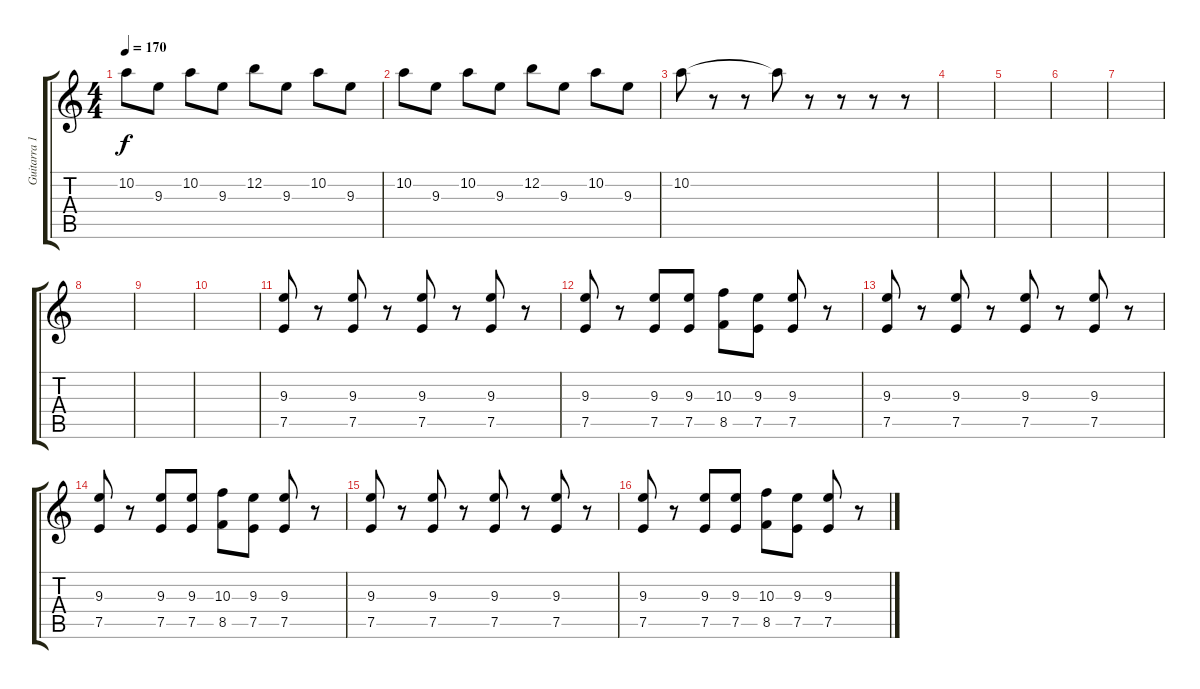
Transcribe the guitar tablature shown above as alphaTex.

\track ("Guitarra 1" "Guitarra 1") {instrument overdrivenguitar}
\staff {score tabs}
\tuning (E4 B3 G3 D3 A2 E2) {hide}
\ts (4 4)
\tempo 170
\clef g2
\ks c
10.2.8{dy f} 9.3.8 10.2.8 9.3.8 12.2.8 9.3.8 10.2.8 9.3.8 |
10.2.8 9.3.8 10.2.8 9.3.8 12.2.8 9.3.8 10.2.8 9.3.8 |
10.2.8 r.8 r.8 10.2{t}.8 r.8 r.8 r.8 r.8 |
|
|
|
|
|
|
|
(9.3 7.5).8 r.8 (9.3 7.5).8 r.8 (9.3 7.5).8 r.8 (9.3 7.5).8 r.8 |
(9.3 7.5).8 r.8 (9.3 7.5).8 (9.3 7.5).8 (10.3 8.5).8 (9.3 7.5).8 (9.3 7.5).8 r.8 |
(9.3 7.5).8 r.8 (9.3 7.5).8 r.8 (9.3 7.5).8 r.8 (9.3 7.5).8 r.8 |
(9.3 7.5).8 r.8 (9.3 7.5).8 (9.3 7.5).8 (10.3 8.5).8 (9.3 7.5).8 (9.3 7.5).8 r.8 |
(9.3 7.5).8 r.8 (9.3 7.5).8 r.8 (9.3 7.5).8 r.8 (9.3 7.5).8 r.8 |
(9.3 7.5).8 r.8 (9.3 7.5).8 (9.3 7.5).8 (10.3 8.5).8 (9.3 7.5).8 (9.3 7.5).8 r.8
